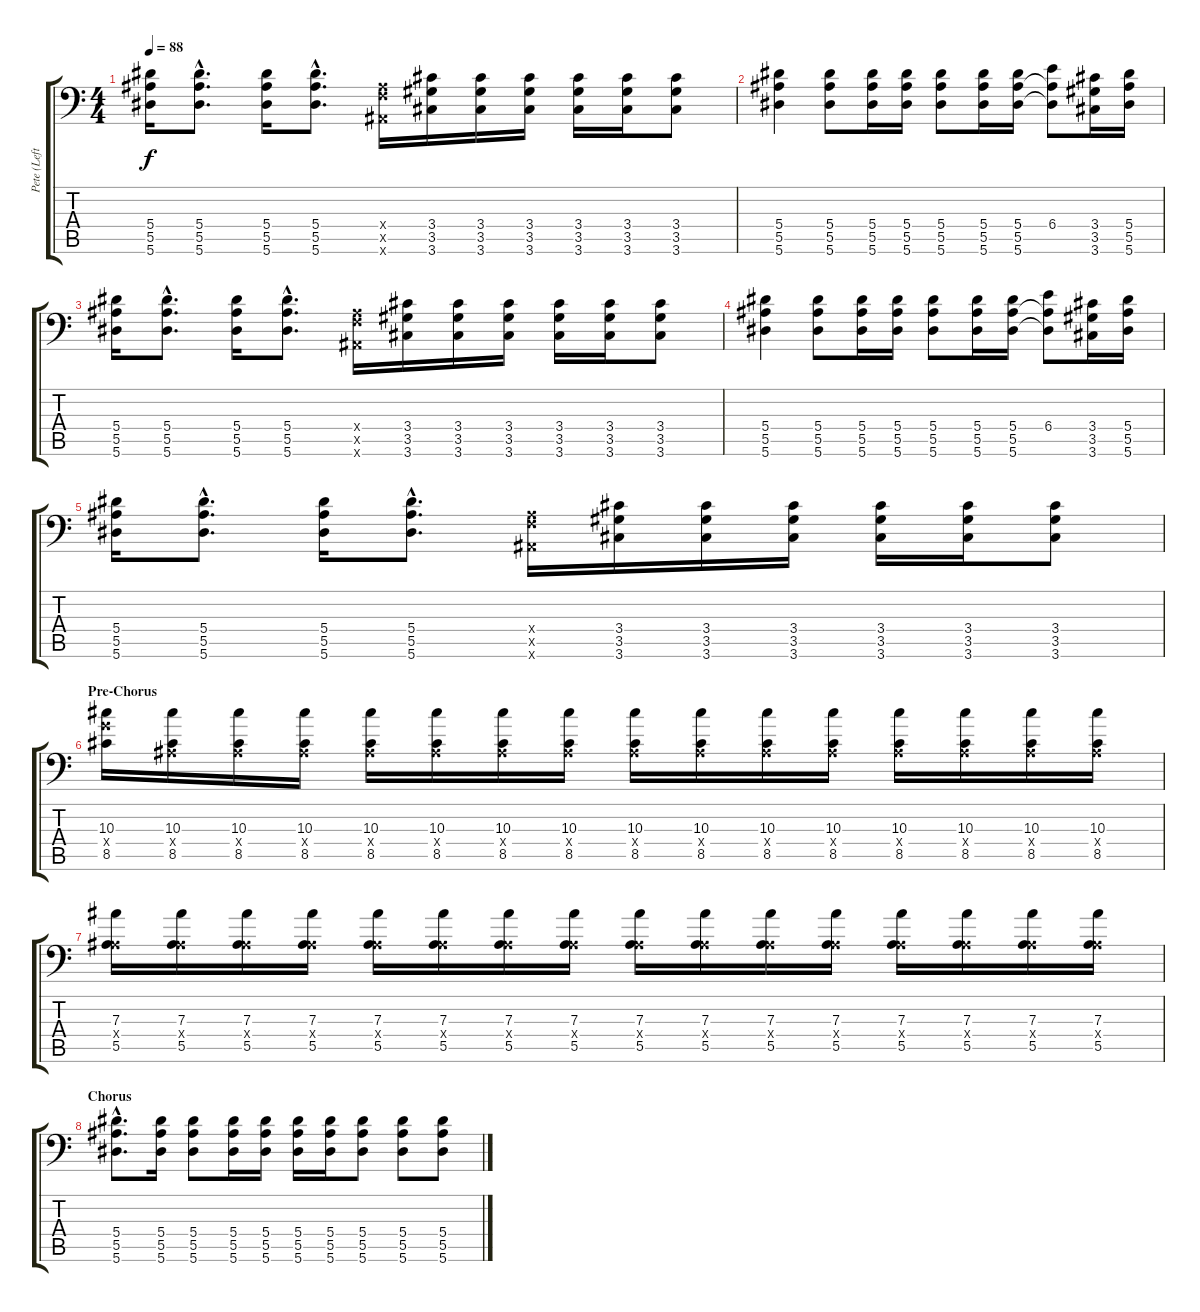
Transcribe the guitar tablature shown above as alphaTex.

\track ("Pete (Left)" "Pete (Left") {instrument distortionguitar}
\staff {score tabs}
\tuning (C4 G3 Eb3 Bb2 F2 Bb1) {hide}
\ts (4 4)
\tempo 88
\clef f4
\ks c
(5.4 5.5 5.6).16{dy f} (5.4{hac} 5.5{hac} 5.6{hac}).8{d} (5.4 5.5 5.6).16 (5.4{hac} 5.5{hac} 5.6{hac}).8{d} (0.4{x} 0.5{x} 0.6{x}).16 (3.4 3.5 3.6).16 (3.4 3.5 3.6).16 (3.4 3.5 3.6).16 (3.4 3.5 3.6).16 (3.4 3.5 3.6).16 (3.4 3.5 3.6).8 |
(5.4 5.5 5.6).4 (5.4 5.5 5.6).8 (5.4 5.5 5.6).16 (5.4 5.5 5.6).16 (5.4 5.5 5.6).8 (5.4 5.5 5.6).16 (5.4 5.5 5.6).16 (6.4 5.5{t} 5.6{t}).8 (3.4 3.5 3.6).16 (5.4 5.5 5.6).16 |
(5.4 5.5 5.6).16 (5.4{hac} 5.5{hac} 5.6{hac}).8{d} (5.4 5.5 5.6).16 (5.4{hac} 5.5{hac} 5.6{hac}).8{d} (0.4{x} 0.5{x} 0.6{x}).16 (3.4 3.5 3.6).16 (3.4 3.5 3.6).16 (3.4 3.5 3.6).16 (3.4 3.5 3.6).16 (3.4 3.5 3.6).16 (3.4 3.5 3.6).8 |
(5.4 5.5 5.6).4 (5.4 5.5 5.6).8 (5.4 5.5 5.6).16 (5.4 5.5 5.6).16 (5.4 5.5 5.6).8 (5.4 5.5 5.6).16 (5.4 5.5 5.6).16 (6.4 5.5{t} 5.6{t}).8 (3.4 3.5 3.6).16 (5.4 5.5 5.6).16 |
(5.4 5.5 5.6).16 (5.4{hac} 5.5{hac} 5.6{hac}).8{d} (5.4 5.5 5.6).16 (5.4{hac} 5.5{hac} 5.6{hac}).8{d} (0.4{x} 0.5{x} 0.6{x}).16 (3.4 3.5 3.6).16 (3.4 3.5 3.6).16 (3.4 3.5 3.6).16 (3.4 3.5 3.6).16 (3.4 3.5 3.6).16 (3.4 3.5 3.6).8 |
\section ("" "Pre-Chorus")
(10.3 9.4{x} 8.5).16{volume 8 instrument electricguitarclean} (10.3 0.4{x} 8.5).16 (10.3 0.4{x} 8.5).16 (10.3 0.4{x} 8.5).16 (10.3 0.4{x} 8.5).16 (10.3 0.4{x} 8.5).16 (10.3 0.4{x} 8.5).16 (10.3 0.4{x} 8.5).16 (10.3 0.4{x} 8.5).16 (10.3 0.4{x} 8.5).16 (10.3 0.4{x} 8.5).16 (10.3 0.4{x} 8.5).16 (10.3 0.4{x} 8.5).16 (10.3 0.4{x} 8.5).16 (10.3 0.4{x} 8.5).16 (10.3 0.4{x} 8.5).16 |
(7.3 0.4{x} 5.5).16 (7.3 0.4{x} 5.5).16 (7.3 0.4{x} 5.5).16 (7.3 0.4{x} 5.5).16 (7.3 0.4{x} 5.5).16 (7.3 0.4{x} 5.5).16 (7.3 0.4{x} 5.5).16 (7.3 0.4{x} 5.5).16 (7.3 0.4{x} 5.5).16 (7.3 0.4{x} 5.5).16 (7.3 0.4{x} 5.5).16 (7.3 0.4{x} 5.5).16 (7.3 0.4{x} 5.5).16 (7.3 0.4{x} 5.5).16 (7.3 0.4{x} 5.5).16 (7.3 0.4{x} 5.5).16 |
\section ("" "Chorus")
(5.4{hac} 5.5{hac} 5.6{hac}).8{d volume 16 instrument distortionguitar} (5.4 5.5 5.6).16 (5.4 5.5 5.6).8 (5.4 5.5 5.6).16 (5.4 5.5 5.6).16 (5.4 5.5 5.6).16 (5.4 5.5 5.6).16 (5.4 5.5 5.6).8 (5.4 5.5 5.6).8 (5.4 5.5 5.6).8
